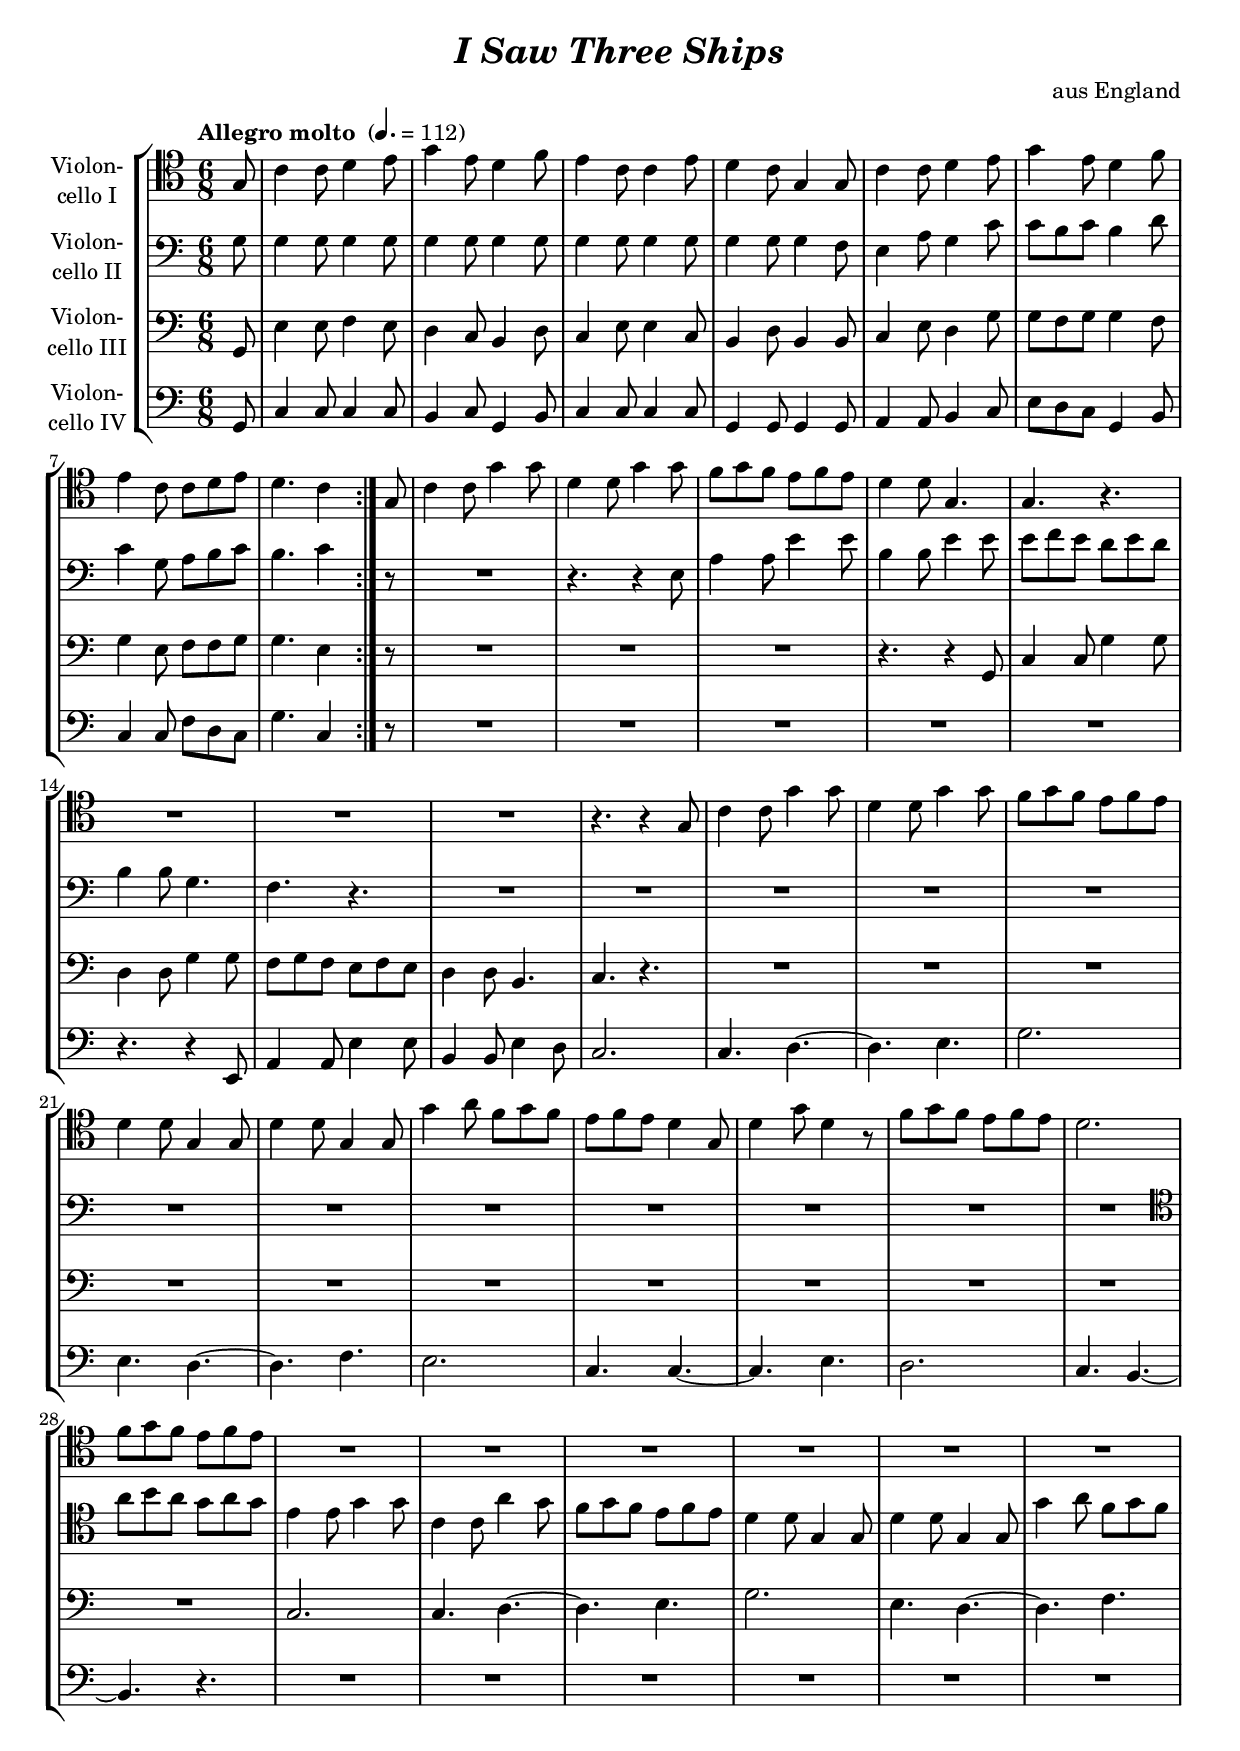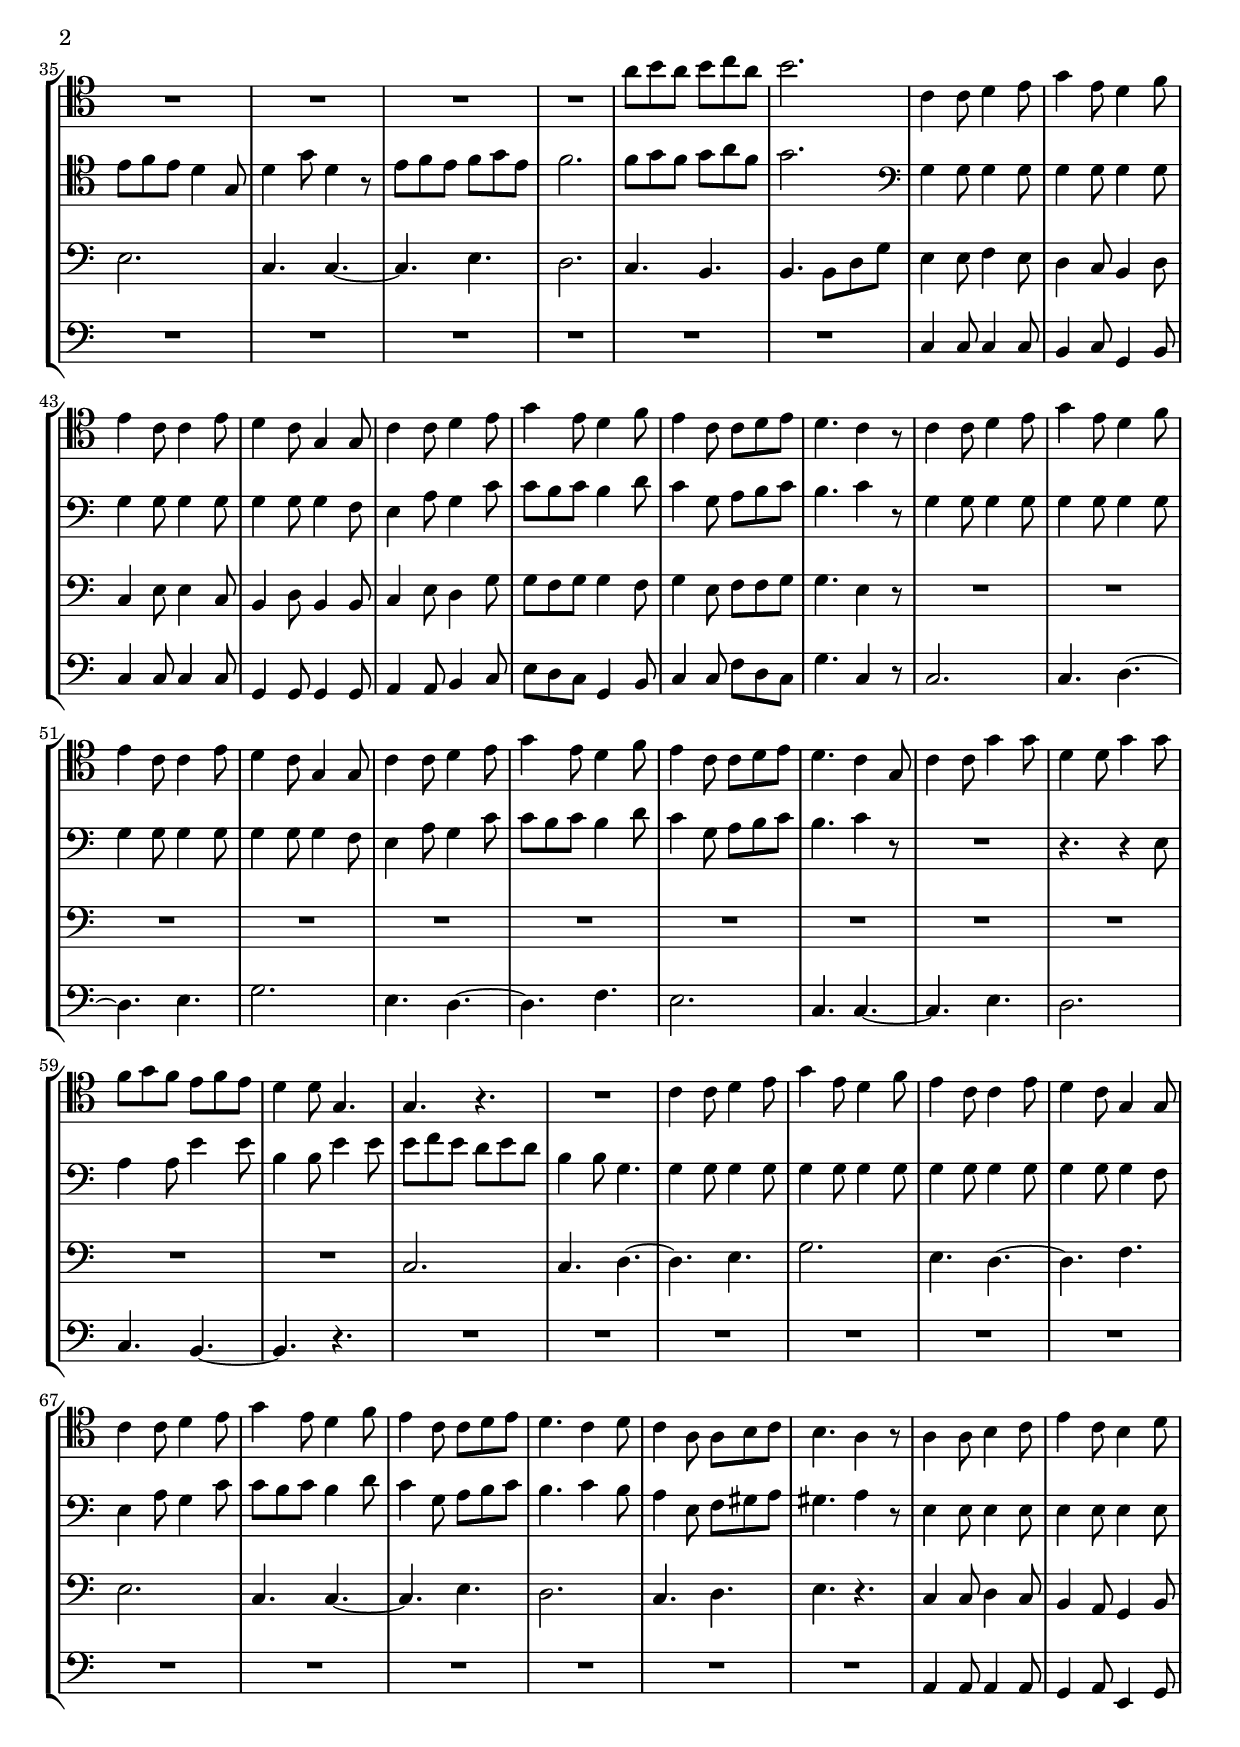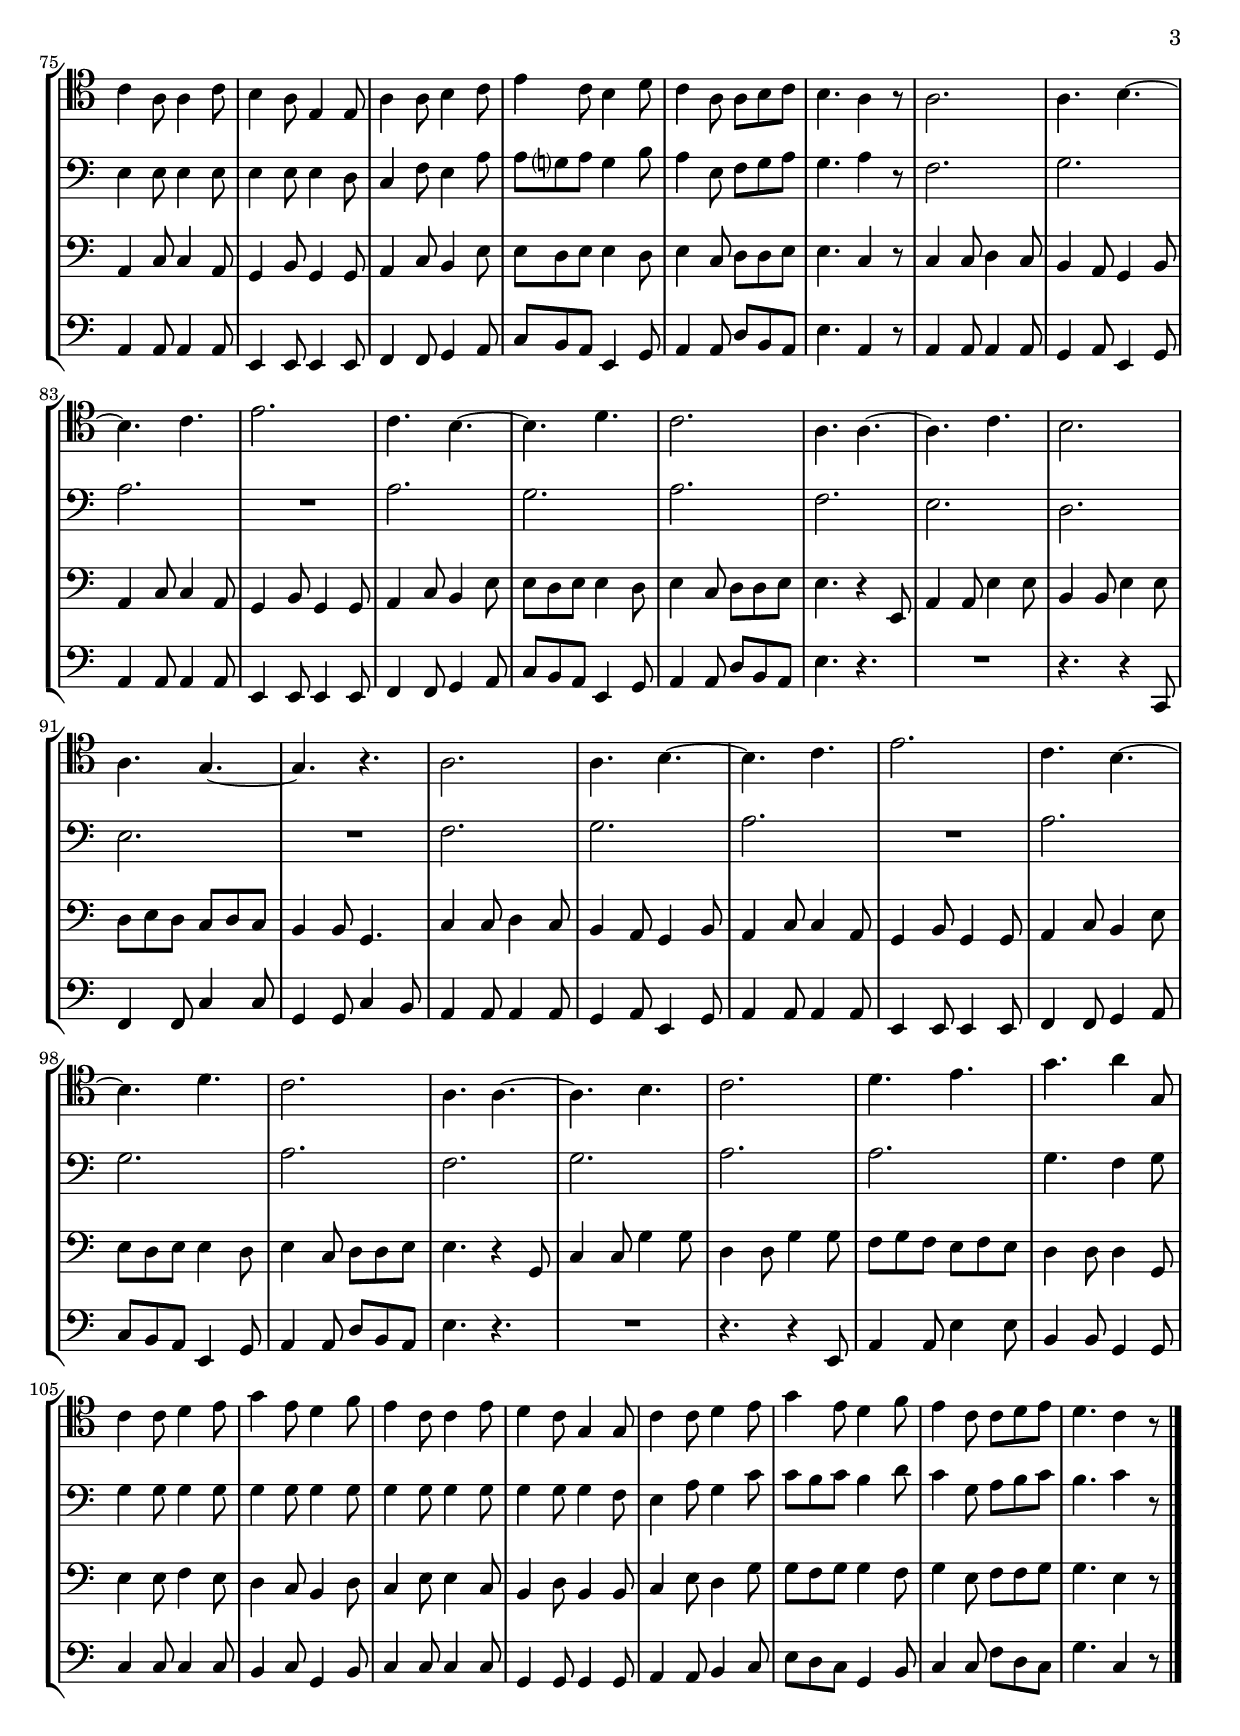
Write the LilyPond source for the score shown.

\version "2.18.2"
\include "deutsch.ly"
  
#(set-global-staff-size 19.5)

\header {
  title     = \markup \bold \italic "I Saw Three Ships"
  composer  = "aus England"
%  arranger  = ""
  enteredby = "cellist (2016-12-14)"
%  piece     = ""
}

voiceconsts = {
  \key c \major
  \time 6/8
  \clef "bass"
  \numericTimeSignature
  \compressFullBarRests
  % Set default beaming for all staves
%  \set Timing.beamExceptions = #'()
%  \set Timing.baseMoment     = #(ly:make-moment 1 4)
%  \set Timing.beatStructure  = #'(1 1 1)
  \tempo "Allegro molto " 4.=112
}

% mifl = "flute"
% mifl = "trombone"
mist = "string ensemble 1"
miba = "bassoon"
%miba = "electric bass (finger)"
%miba = "electric bass (pick)"
%miba = "harpsichord"
milo = "drawbar organ"

va = \relative c' {
  \voiceconsts
  \clef "tenor"
  
  \repeat volta 2 {
    \partial 8 g8
    c4 c8 d4 e8
    g4 e8 d4 f8
    e4 c8 c4 e8
    d4 c8 g4 g8
    c4 c8 d4 e8
    g4 e8 d4 f8
    e4 c8 c d e

    d4. c4
  }
  g8
  c4 c8 g'4 g8
  d4 d8 g4 g8
  f g f e f e
  d4 d8 g,4.
  g r
  R2.*3
  r4. r4 g8

  c4 c8 g'4 g8
  d4 d8 g4 g8
  f g f e f e
  d4 d8 g,4 g8
  d'4 d8 g,4 g8
  g'4 a8 f g f
  e f e d4 g,8
  d'4 g8 d4 r8

  f g f e f e
  d2.
  f8 g f e f e
  R2.*10
  a8 h a h c a
  h2.
  c,4 c8 d4 e8
  g4 e8 d4 f8
  e4 c8 c4 e8

  d4 c8 g4 g8
  c4 c8 d4 e8
  g4 e8 d4 f8
  e4 c8 c d e
  d4. c4 r8
  c4 c8 d4 e8
  g4 e8 d4 f8
  e4 c8 c4 e8
  d4 c8 g4 g8

  c4 c8 d4 e8
  g4 e8 d4 f8
  e4 c8 c d e
  d4. c4 g8
  c4 c8 g'4 g8
  d4 d8 g4 g8
  f g f e f e
  d4 d8 g,4.

  g r
  R2.
  c4 c8 d4 e8
  g4 e8 d4 f8
  e4 c8 c4 e8
  d4 c8 g4 g8
  c4 c8 d4 e8
  g4 e8 d4 f8
  e4 c8 c d e

  d4. c4 d8
  c4 a8 a h c
  h4. a4 r8
  a4 a8 h4 c8
  e4 c8 h4 d8
  c4 a8 a4 c8
  h4 a8 e4 e8
  a4 a8 h4 c8
  e4 c8 h4 d8

  c4 a8 a h c
  h4. a4 r8
  a2.
  a4. h~
  h c
  e2.
  c4. h~
  h d
  c2.
  a4. a~
  a c
  h2.

  a4. g~
  g r
  a2.
  a4. h~
  h c
  e2.
  c4. h~
  h d
  c2.
  a4. a~
  a h
  c2.

  d4. e
  g a4 g,8
  c4 c8 d4 e8
  g4 e8 d4 f8
  e4 c8 c4 e8
  d4 c8 g4 g8
  c4 c8 d4 e8
  g4 e8 d4 f8
  e4 c8 c d e
  d4. c4 r8 \bar "|."
}

vb = \relative c' {
  \voiceconsts

  \repeat volta 2 {
    \partial 8 g8
    g4 g8 g4 g8
    g4 g8 g4 g8
    g4 g8 g4 g8
    g4 g8 g4 f8
    e4 a8 g4 c8
    c h c h4 d8
    c4 g8 a h c
    h4. c4
  }
  r8

  R2.
  r4. r4 e,8
  a4 a8 e'4 e8
  h4 h8 e4 e8
  e f e d e d
  h4 h8 g4.
  f r
  R2.*12 \clef "tenor"

  a'8 h a g a g
  e4 e8 g4 g8
  c,4 c8 a'4 g8
  f g f e f e
  d4 d8 g,4 g8
  d'4 d8 g,4 g8

  g'4 a8 f g f
  e f e d4 g,8
  d'4 g8 d4 r8
  e f e f g e
  f2.
  f8 g f g a f
  g2. \clef "bass"

  g,4 g8 g4 g8
  g4 g8 g4 g8
  g4 g8 g4 g8
  g4 g8 g4 f8
  e4 a8 g4 c8
  c h c h4 d8
  c4 g8 a h c
  h4. c4 r8
  g4 g8 g4 g8

  g4 g8 g4 g8
  g4 g8 g4 g8
  g4 g8 g4 f8
  e4 a8 g4 c8
  c h c h4 d8
  c4 g8 a h c
  h4. c4 r8
  R2.
  r4. r4 e,8

  a4 a8 e'4 e8
  h4 h8 e4 e8
  e f e d e d
  h4 h8 g4.
  g4 g8 g4 g8
  g4 g8 g4 g8
  g4 g8 g4 g8
  g4 g8 g4 f8

  e4 a8 g4 c8
  c h c h4 d8
  c4 g8 a h c
  h4. c4 h8
  a4 e8 f gis a
  gis4. a4 r8
  e4 e8 e4 e8
  e4 e8 e4 e8

  e4 e8 e4 e8
  e4 e8 e4 d8
  c4 f8 e4 a8
  a g? a g4 h8
  a4 e8 f g a
  g4. a4 r8
  f2.
  g
  a
  R2.
  a2.

  g
  a
  f
  e
  d
  e
  R2.
  f2.
  g
  a
  R2.
  a2.
  g
  a
  f
  g

  a
  a
  g4. f4 g8
  g4 g8 g4 g8
  g4 g8 g4 g8
  g4 g8 g4 g8
  g4 g8 g4 f8
  e4 a8 g4 c8
  c h c h4 d8

  c4 g8 a h c
  h4. c4 r8 \bar "|."
}

vc = \relative c {
  \voiceconsts

  \repeat volta 2 {
    \partial 8 g8
    e'4 e8 f4 e8
    d4 c8 h4 d8
    c4 e8 e4 c8
    h4 d8 h4 h8
    c4 e8 d4 g8
    g f g g4 f8
    g4 e8 f f g

    g4. e4
  }
  r8
  R2.*3
  r4. r4 g,8
  c4 c8 g'4 g8
  d4 d8 g4 g8
  f g f e f e
  d4 d8 h4.
  c r
  R2.*11

  c2.
  c4. d~
  d e
  g2.
  e4. d~
  d f
  e2.
  c4. c~
  c e
  d2.
  c4. h
  h h8 d g

  e4 e8 f4 e8
  d4 c8 h4 d8
  c4 e8 e4 c8
  h4 d8 h4 h8
  c4 e8 d4 g8
  g f g g4 f8
  g4 e8 f f g
  g4. e4 r8
  
  R2.*12
  c2.
  c4. d~
  d e
  g2.
  e4. d~
  d f
  e2.
  c4. c~
  c e
  d2.
  c4. d

  e r
  c4 c8 d4 c8
  h4 a8 g4 h8
  a4 c8 c4 a8
  g4 h8 g4 g8
  a4 c8 h4 e8
  e d e e4 d8
  e4 c8 d d e

  e4. c4 r8
  c4 c8 d4 c8
  h4 a8 g4 h8
  a4 c8 c4 a8
  g4 h8 g4 g8
  a4 c8 h4 e8
  e d e e4 d8
  e4 c8 d d e

  e4. r4 e,8
  a4 a8 e'4 e8
  h4 h8 e4 e8
  d e d c d c
  h4 h8 g4.
  c4 c8 d4 c8
  h4 a8 g4 h8
  a4 c8 c4 a8

  g4 h8 g4 g8
  a4 c8 h4 e8
  e d e e4 d8
  e4 c8 d d e
  e4. r4 g,8
  c4 c8 g'4 g8
  d4 d8 g4 g8
  f g f e f e

  d4 d8 d4 g,8
  e'4 e8 f4 e8
  d4 c8 h4 d8
  c4 e8 e4 c8
  h4 d8 h4 h8
  c4 e8 d4 g8
  g f g g4 f8
  g4 e8 f f g
  g4. e4 r8 \bar "|."
}

vd = \relative c {
  \voiceconsts

  \repeat volta 2 {
    \partial 8 g8
    c4 c8 c4 c8
    h4 c8 g4 h8
    c4 c8 c4 c8
    g4 g8 g4 g8
    a4 a8 h4 c8
    e d c g4 h8

    c4 c8 f d c
    g'4. c,4
  }
  r8
  R2.*5
  r4. r4 e,8
  a4 a8 e'4 e8
  h4 h8 e4 d8
  c2.
  c4. d~
  d e
  g2.

  e4. d~
  d f
  e2.
  c4. c~
  c e
  d2.
  c4. h~
  h r
  R2.*12
  c4 c8 c4 c8
  h4 c8 g4 h8

  c4 c8 c4 c8
  g4 g8 g4 g8
  a4 a8 h4 c8
  e d c g4 h8
  c4 c8 f d c
  g'4. c,4 r8
  c2.
  c4. d~
  d e

  g2.
  e4. d~
  d f
  e2.
  c4. c~
  c e
  d2.
  c4. h~
  h r
  R2.*12
  a4 a8 a4 a8

  g4 a8 e4 g8
  a4 a8 a4 a8
  e4 e8 e4 e8
  f4 f8 g4 a8
  c h a e4 g8
  a4 a8 d h a
  e'4. a,4 r8

  a4 a8 a4 a8
  g4 a8 e4 g8
  a4 a8 a4 a8
  e4 e8 e4 e8
  f4 f8 g4 a8
  c h a e4 g8
  a4 a8 d h a

  e'4. r
  R2.
  r4. r4 c,8
  f4 f8 c'4 c8
  g4 g8 c4 h8
  a4 a8 a4 a8
  g4 a8 e4 g8
  a4 a8 a4 a8

  e4 e8 e4 e8
  f4 f8 g4 a8
  c h a e4 g8
  a4 a8 d h a
  e'4. r
  R2.
  r4. r4 e,8
  a4 a8 e'4 e8

  h4 h8 g4 g8
  c4 c8 c4 c8
  h4 c8 g4 h8
  c4 c8 c4 c8
  g4 g8 g4 g8
  a4 a8 h4 c8
  e d c g4 h8
  c4 c8 f d c
  g'4. c,4 r8 \bar "|."
}


music = \new StaffGroup <<
      \new Staff {
	\set Staff.midiInstrument = \mist
	\set Staff.instrumentName = \markup \center-column { "Violon-" "cello I" }
	\transpose c c { \va }
      }

      \new Staff {
	\set Staff.midiInstrument = \mist
	\set Staff.instrumentName = \markup \center-column { "Violon-" "cello II" }
	\transpose c c { \vb }
      }

      \new Staff {
	\set Staff.midiInstrument = \miba
	\set Staff.instrumentName = \markup \center-column { "Violon-" "cello III" }
	\transpose c c { \vc }
      }

      \new Staff {
	\set Staff.midiInstrument = \milo
	\set Staff.instrumentName = \markup \center-column { "Violon-" "cello IV" }
	\transpose c c { \vd }
      }
>>

\book {
  \score {
    \music
    \layout {}
  }

  \score {
    \unfoldRepeats \music

    \midi {
      \context {
        \Score
      }
    }
  }
}
